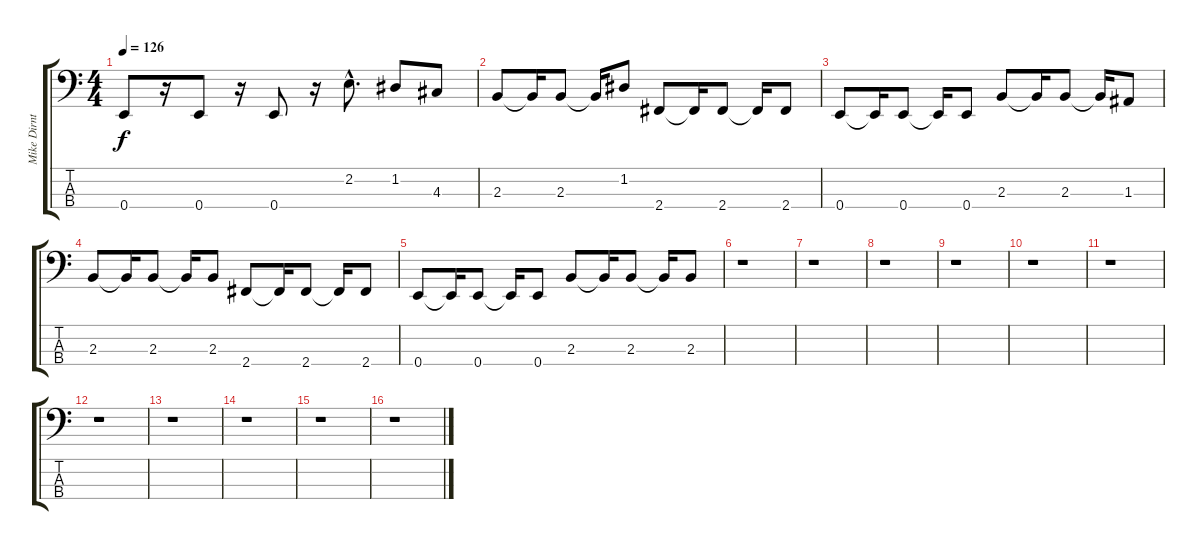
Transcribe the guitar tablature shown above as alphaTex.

\track ("Mike Dirnt" "Mike Dirnt") {instrument electricbassfinger}
\staff {score tabs}
\tuning (G2 D2 A1 E1) {hide}
\ts (4 4)
\tempo 126
\clef f4
\ks c
0.4.8{dy f} r.16 0.4.8 r.16 0.4.8 r.16 2.2{hac}.8{d} 1.2.8 4.3.8 |
2.3.8 2.3{t}.16 2.3.8 2.3{t}.16 1.2.8 2.4.8 2.4{t}.16 2.4.8 2.4{t}.16 2.4.8 |
0.4.8 0.4{t}.16 0.4.8 0.4{t}.16 0.4.8 2.3.8 2.3{t}.16 2.3.8 2.3{t}.16 1.3.8 |
2.3.8 2.3{t}.16 2.3.8 2.3{t}.16 2.3.8 2.4.8 2.4{t}.16 2.4.8 2.4{t}.16 2.4.8 |
0.4.8 0.4{t}.16 0.4.8 0.4{t}.16 0.4.8 2.3.8 2.3{t}.16 2.3.8 2.3{t}.16 2.3.8 |
r.1 |
r.1 |
r.1 |
r.1 |
r.1 |
r.1 |
r.1 |
r.1 |
r.1 |
r.1 |
r.1
